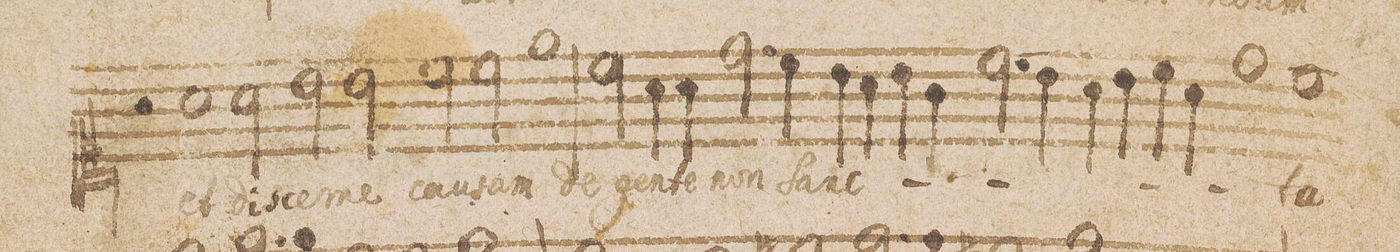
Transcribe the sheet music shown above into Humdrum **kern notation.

**kern	**text
*I"Canto.	*
*clefC1	*
*k[]	*
*met(C|)	*
*M2/1	*
2r	.
1a\	et
=11-	=11-
2a\	dis-
2b\	-cer-
2b\	-ne
=12-	=12-
2cc\	cau-
2cc\	-sam
1ee	de
=13-	=13-
2cc\	gen-
4a\	-te
4a\	non
2.dd\	Sanc-
4cc\	.
=14-	=14-
4b\	.
4a\	.
4b\	.
4gny\	.
2.cc\	.
4b\	.
=15-	=15-
4a\	.
4b\	.
4cc\	.
4a\	.
1dd	.
=16-	=16-
1cc	-ta
*-	*-
